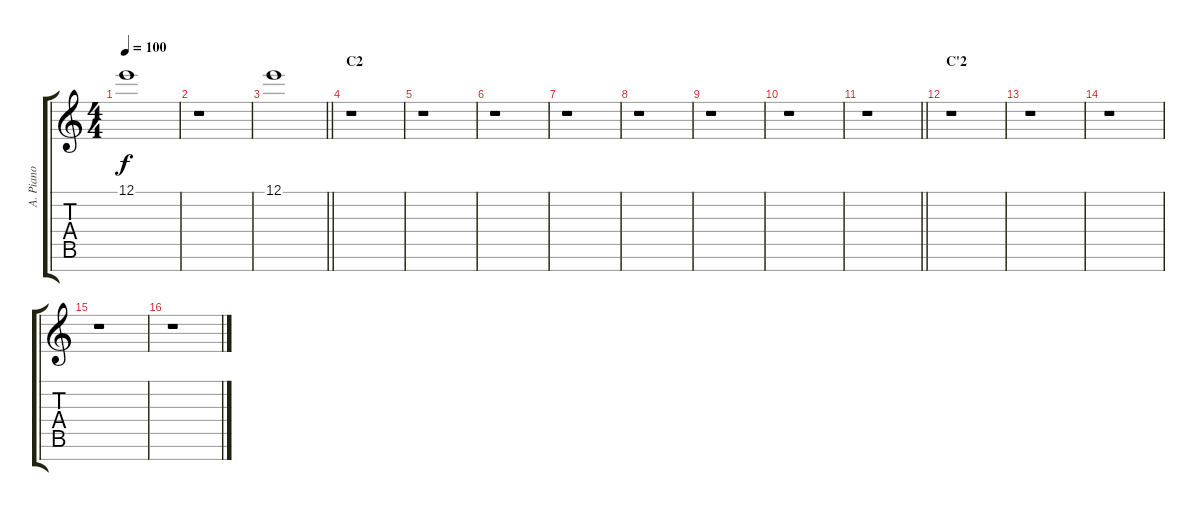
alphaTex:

\track ("A. Piano" "A. Piano") {instrument acousticgrandpiano}
\staff {score tabs}
\tuning (E5 B4 G4 D4 A3 E3 B2) {hide}
\ts (4 4)
\tempo 100
\clef g2
\ks c
12.1.1{dy f} |
r.1 |
\barLineRight lightlight
12.1.1 |
\section ("" "C2")
r.1 |
r.1 |
r.1 |
r.1 |
r.1 |
r.1 |
r.1 |
\barLineRight lightlight
r.1 |
\section ("" "C'2")
r.1 |
r.1 |
r.1 |
r.1 |
r.1
